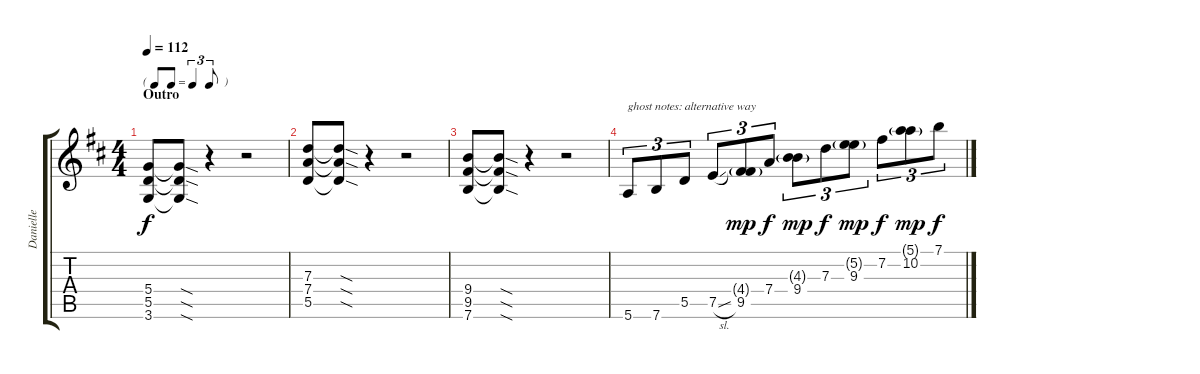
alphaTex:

\track ("Danielle" "Danielle") {instrument overdrivenguitar}
\staff {score tabs}
\tuning (E4 B3 G3 D3 A2 E2) {hide}
\ts (4 4)
\tf triplet8th
\section ("" "Outro")
\tempo 112
\clef g2
\ks d
(5.4 5.5 3.6).8{dy f} (5.4{sod t} 5.5{sod t} 3.6{sod t}).8 r.4 r.2 |
(7.3 7.4 5.5).8 (7.3{sod t} 7.4{sod t} 5.5{sod t}).8 r.4 r.2 |
(9.4 9.5 7.6).8 (9.4{sod t} 9.5{sod t} 7.6{sod t}).8 r.4 r.2 |
5.6.8{tu (3 2) txt "ghost notes: alternative way"} 7.6.8{tu (3 2)} 5.5.8{tu (3 2)} 7.5{sl}.8{tu (3 2)} (4.4{g} 9.5).8{tu (3 2) dy mp} 7.4.8{tu (3 2) dy f} (4.3{g} 9.4).8{tu (3 2) dy mp} 7.3.8{tu (3 2) dy f} (5.2{g} 9.3).8{tu (3 2) dy mp} 7.2.8{tu (3 2) dy f} (5.1{g} 10.2).8{tu (3 2) dy mp} 7.1.8{tu (3 2) dy f}
